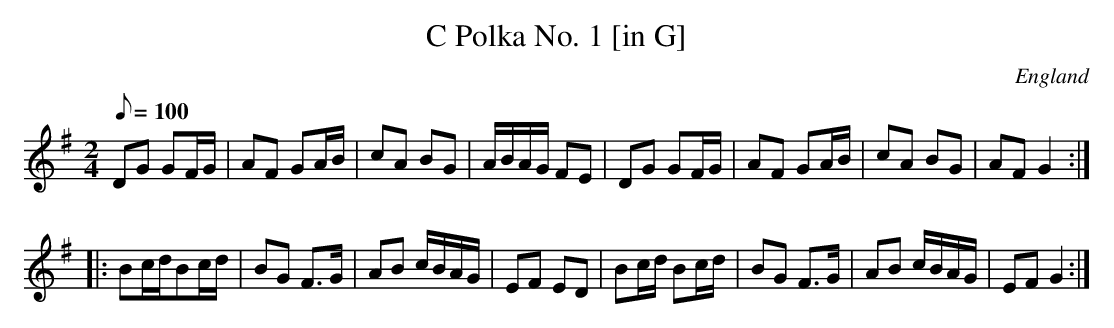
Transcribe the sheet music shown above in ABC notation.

X:1
T:C Polka No. 1 [in G]
L:1/8
M:2/4
O:England
Q:100
K:G
DG GF/G/|AF GA/B/|cA BG|A/B/A/G/ FE|DG GF/G/|AF GA/B/|cA BG|AF G2:|:
Bc/d/Bc/d/|BG F>G|AB c/B/A/G/|EF ED|Bc/d/ Bc/d/|BG F>G|AB c/B/A/G/|EF G2:|
